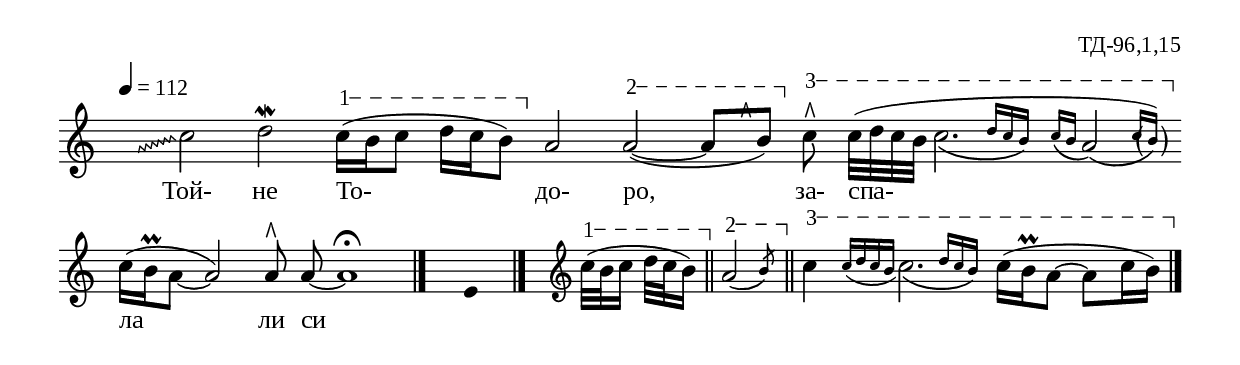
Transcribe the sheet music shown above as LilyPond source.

%{
td_096_1_15
%}

\include "td-preamble.ly"

\score {
\relative c'' {
\tempo 4 = 112
\cadenzaOn
\phrasingSlurDown
\override Glissando #'style = #'zigzag
\noteFi \hideNotes g64\glissando \unHideNotes c2 d\mordent
\varA
c16\startTextSpan[( b c8] d16[ c b8\stopTextSpan]) 
a2 
\varB
a2\startTextSpan(~ a8[ s^\rtoe b\stopTextSpan]) 
\varC
c8\startTextSpan\noBeam^\rtoe c32[( d c b] \afterGrace c2.\( { d16[ c b]\) } 
\par
\grace { c16[\( b] } \afterGrace a2\)\( { c16[ \parenthesize b\stopTextSpan]\)) }
\bar ""
c16[( b\prall a8]~ a2) a8^\rtoe\noBeam a~ a1\fermata
 \bar "|." 
s4 \fixB e \fixC
 \bar "|." 
 s16 \clef treble
\varA
c'32\startTextSpan[( b c16] d32[ c b16\stopTextSpan])  \bar "||"
\varB
\afterGrace a2\startTextSpan\( { \stdB b8\stopTextSpan\) \stdE } \bar "||" 
\varC
c4\startTextSpan\noBeam \acciaccatura { c16[ d c b] } 
\afterGrace c2.\( { d16[ c b]\) } 
c16[( b\prall a8]~ a[ c16 b\stopTextSpan])
 \bar "|."  
}
\addlyrics { " " Той- не То- до- ро, за- спа- ла ли си }
%
\layout {
   \context { 
	    \Staff \remove "Time_signature_engraver" } 
  indent = #0
  line-width = 190\mm
  ragged-right=##f
}
%
\midi { 
	\context {
		\Score tempoWholesPerMinute = #(ly:make-moment 112 4)
		}
	}
}
%
\header{
  opus = "ТД-96,1,15"
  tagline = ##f
}


